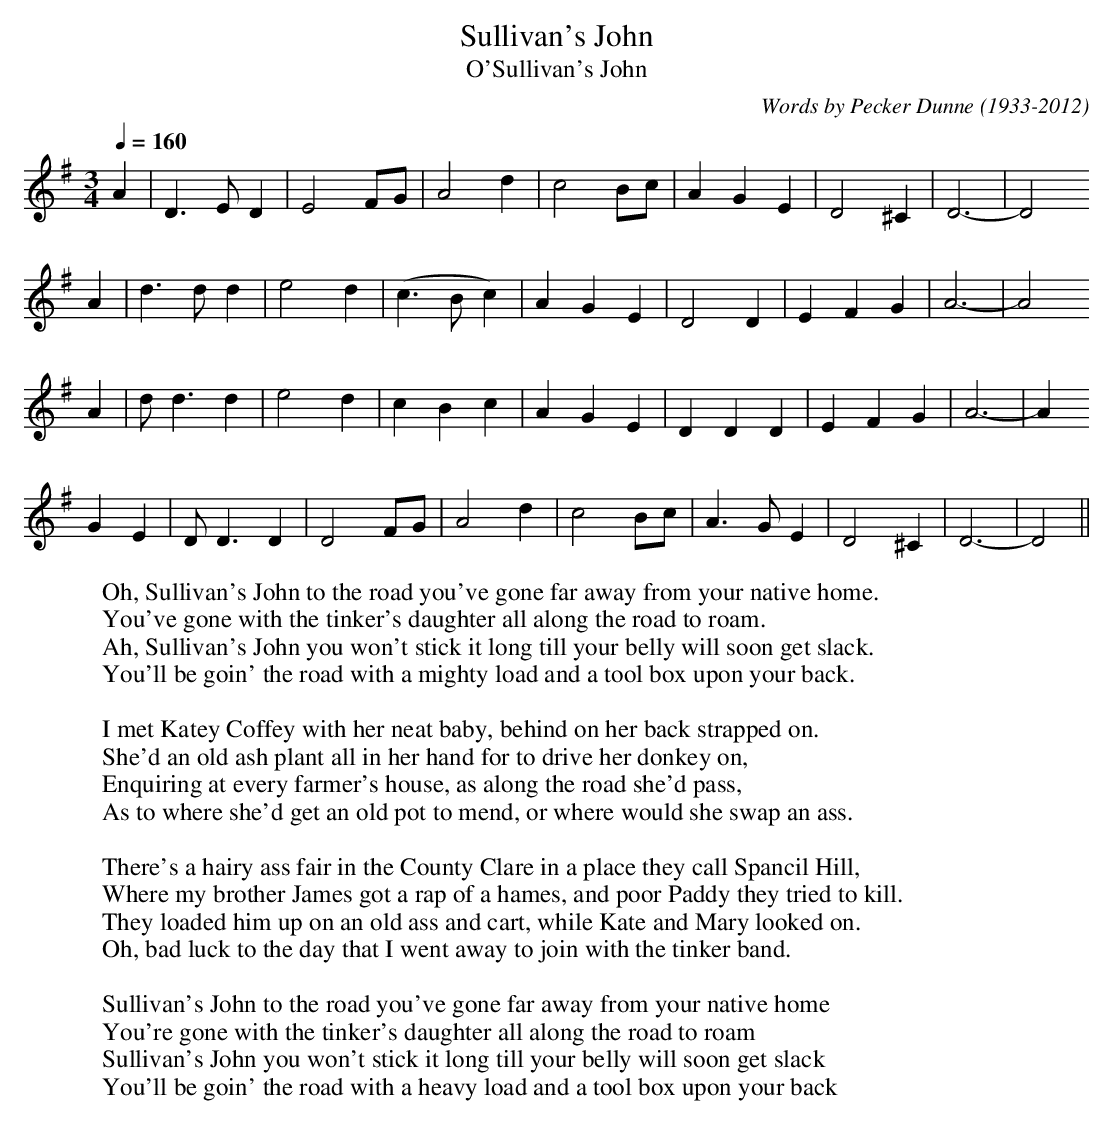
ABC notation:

X:1
T:Sullivan's John
T:O'Sullivan's John
C:Words by Pecker Dunne (1933-2012)
M:3/4
L:1/8
Q:1/4=160
K:Dmix
A2 | D3 E D2 | E4 FG | A4 d2 | c4 Bc | A2 G2 E2 | D4 ^C2 | D6- | D4
A2 | d3 d d2 | e4 d2 | (c3 B c2) | A2 G2 E2 | D4 D2 | E2 F2 G2 | A6- | A4
A2 | d d3 d2 | e4 d2 | c2 B2 c2 | A2 G2 E2 | D2 D2 D2 | E2 F2 G2 | A6- | A2
G2 E2 | D D3 D2 | D4 FG | A4 d2 | c4 Bc | A3 G E2 | D4 ^C2 | D6- | D4 ||
W:Oh, Sullivan's John to the road you've gone far away from your native home.
W:You've gone with the tinker's daughter all along the road to roam.
W:Ah, Sullivan's John you won't stick it long till your belly will soon get slack.
W:You'll be goin' the road with a mighty load and a tool box upon your back.
W:
W:I met Katey Coffey with her neat baby, behind on her back strapped on.
W:She'd an old ash plant all in her hand for to drive her donkey on,
W:Enquiring at every farmer's house, as along the road she'd pass,
W:As to where she'd get an old pot to mend, or where would she swap an ass.
W:
W:There's a hairy ass fair in the County Clare in a place they call Spancil Hill,
W:Where my brother James got a rap of a hames, and poor Paddy they tried to kill.
W:They loaded him up on an old ass and cart, while Kate and Mary looked on.
W:Oh, bad luck to the day that I went away to join with the tinker band.
W:
W:Sullivan's John to the road you've gone far away from your native home
W:You're gone with the tinker's daughter all along the road to roam
W:Sullivan's John you won't stick it long till your belly will soon get slack
W:You'll be goin' the road with a heavy load and a tool box upon your back
